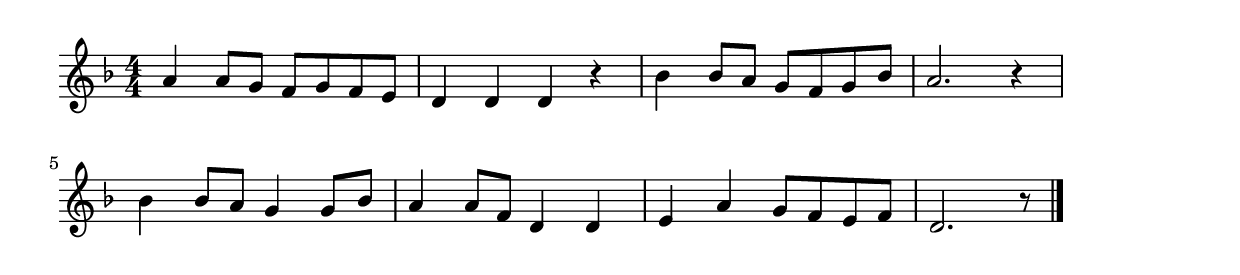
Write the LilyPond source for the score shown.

\version "2.18.2"

% 四季の歌(はるをあいするひとは)

\score {

\layout {
line-width = #170
indent = 0\mm
}

\relative c'' {
\key f \major
\time 4/4
\numericTimeSignature

a4 a8 g f g f e |
d4 d d r |
bes'4 bes8 a g f g bes |
a2. r4 |
\break
bes4 bes8 a g4 g8 bes |
a4 a8 f d4 d |
e a g8 f e f |
d2. r8 |

\bar "|."
}

\midi {}

}